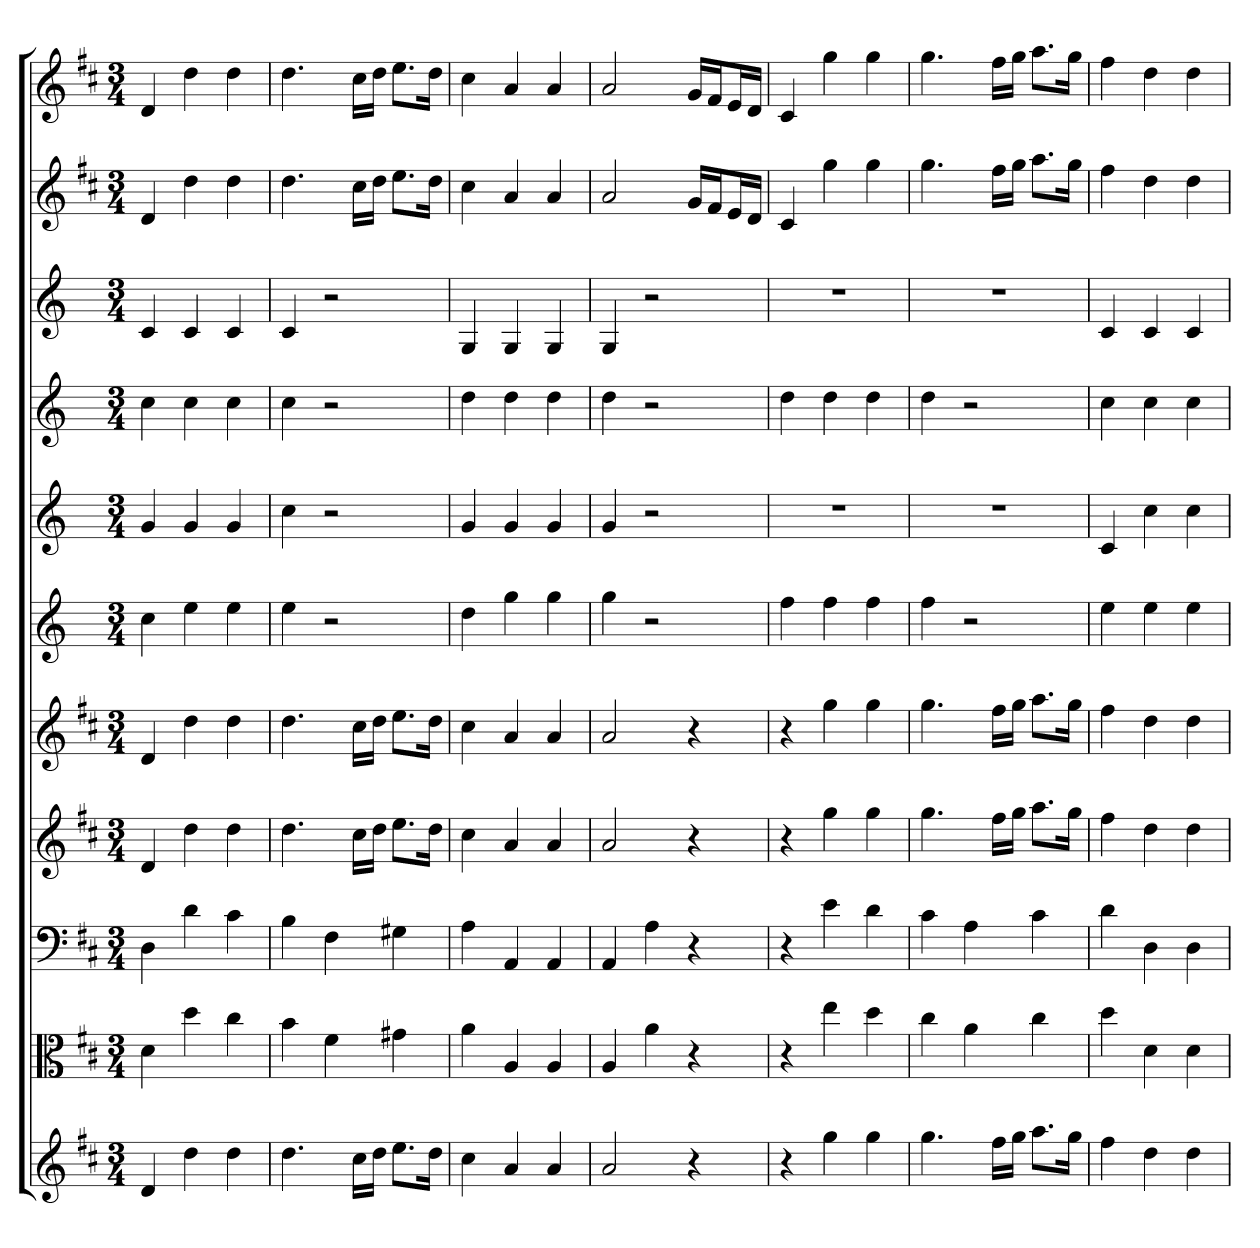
**kern	**kern	**kern	**kern	**kern	**kern	**kern	**kern	**kern	**kern	**kern
*part11	*part10	*part9	*part8	*part7	*part6	*part5	*part4	*part3	*part2	*part1
*staff11	*staff10	*staff9	*staff8	*staff7	*staff6	*staff5	*staff4	*staff3	*staff2	*staff1
*	*clefC3	*clefF4	*	*	*	*	*	*	*	*
*k[f#c#]	*k[f#c#]	*k[f#c#]	*k[f#c#]	*k[f#c#]	*k[]	*k[]	*k[]	*k[]	*k[f#c#]	*k[f#c#]
*D:	*D:	*D:	*D:	*D:	*	*	*	*	*D:	*D:
*M3/4	*M3/4	*M3/4	*M3/4	*M3/4	*M3/4	*M3/4	*M3/4	*M3/4	*M3/4	*M3/4
=1	=1	=1	=1	=1	=1	=1	=1	=1	=1	=1
4d	4d	4D	4d	4d	4cc	4g	4cc	4c	4d	4d
4dd	4dd	4d	4dd	4dd	4ee	4g	4cc	4c	4dd	4dd
4dd	4cc#	4c#	4dd	4dd	4ee	4g	4cc	4c	4dd	4dd
=2	=2	=2	=2	=2	=2	=2	=2	=2	=2	=2
4.dd	4b	4B	4.dd	4.dd	4ee	4cc	4cc	4c	4.dd	4.dd
.	4f#	4F#	.	.	2r	2r	2r	2r	.	.
16cc#LL	.	.	16cc#LL	16cc#LL	.	.	.	.	16cc#LL	16cc#LL
16ddJJ	.	.	16ddJJ	16ddJJ	.	.	.	.	16ddJJ	16ddJJ
8.eeL	4g#X	4G#X	8.eeL	8.eeL	.	.	.	.	8.eeL	8.eeL
16ddJk	.	.	16ddJk	16ddJk	.	.	.	.	16ddJk	16ddJk
=3	=3	=3	=3	=3	=3	=3	=3	=3	=3	=3
4cc#	4a	4A	4cc#	4cc#	4dd	4g	4dd	4G	4cc#	4cc#
4a	4A	4AA	4a	4a	4gg	4g	4dd	4G	4a	4a
4a	4A	4AA	4a	4a	4gg	4g	4dd	4G	4a	4a
=4	=4	=4	=4	=4	=4	=4	=4	=4	=4	=4
2a	4A	4AA	2a	2a	4gg	4g	4dd	4G	2a	2a
.	4a	4A	.	.	2r	2r	2r	2r	.	.
4r	4r	4r	4r	4r	.	.	.	.	16gLL	16gLL
.	.	.	.	.	.	.	.	.	16f#J	16f#J
.	.	.	.	.	.	.	.	.	16eL	16eL
.	.	.	.	.	.	.	.	.	16dJJ	16dJJ
=5	=5	=5	=5	=5	=5	=5	=5	=5	=5	=5
4r	4r	4r	4r	4r	4ff	2.r	4dd	2.r	4c#	4c#
4gg	4ee	4e	4gg	4gg	4ff	.	4dd	.	4gg	4gg
4gg	4dd	4d	4gg	4gg	4ff	.	4dd	.	4gg	4gg
=6	=6	=6	=6	=6	=6	=6	=6	=6	=6	=6
4.gg	4cc#	4c#	4.gg	4.gg	4ff	2.r	4dd	2.r	4.gg	4.gg
.	4a	4A	.	.	2r	.	2r	.	.	.
16ff#LL	.	.	16ff#LL	16ff#LL	.	.	.	.	16ff#LL	16ff#LL
16ggJJ	.	.	16ggJJ	16ggJJ	.	.	.	.	16ggJJ	16ggJJ
8.aaL	4cc#	4c#	8.aaL	8.aaL	.	.	.	.	8.aaL	8.aaL
16ggJk	.	.	16ggJk	16ggJk	.	.	.	.	16ggJk	16ggJk
=7	=7	=7	=7	=7	=7	=7	=7	=7	=7	=7
4ff#	4dd	4d	4ff#	4ff#	4ee	4c	4cc	4c	4ff#	4ff#
4dd	4d	4D	4dd	4dd	4ee	4cc	4cc	4c	4dd	4dd
4dd	4d	4D	4dd	4dd	4ee	4cc	4cc	4c	4dd	4dd
=	=	=	=	=	=	=	=	=	=	=
*-	*-	*-	*-	*-	*-	*-	*-	*-	*-	*-
